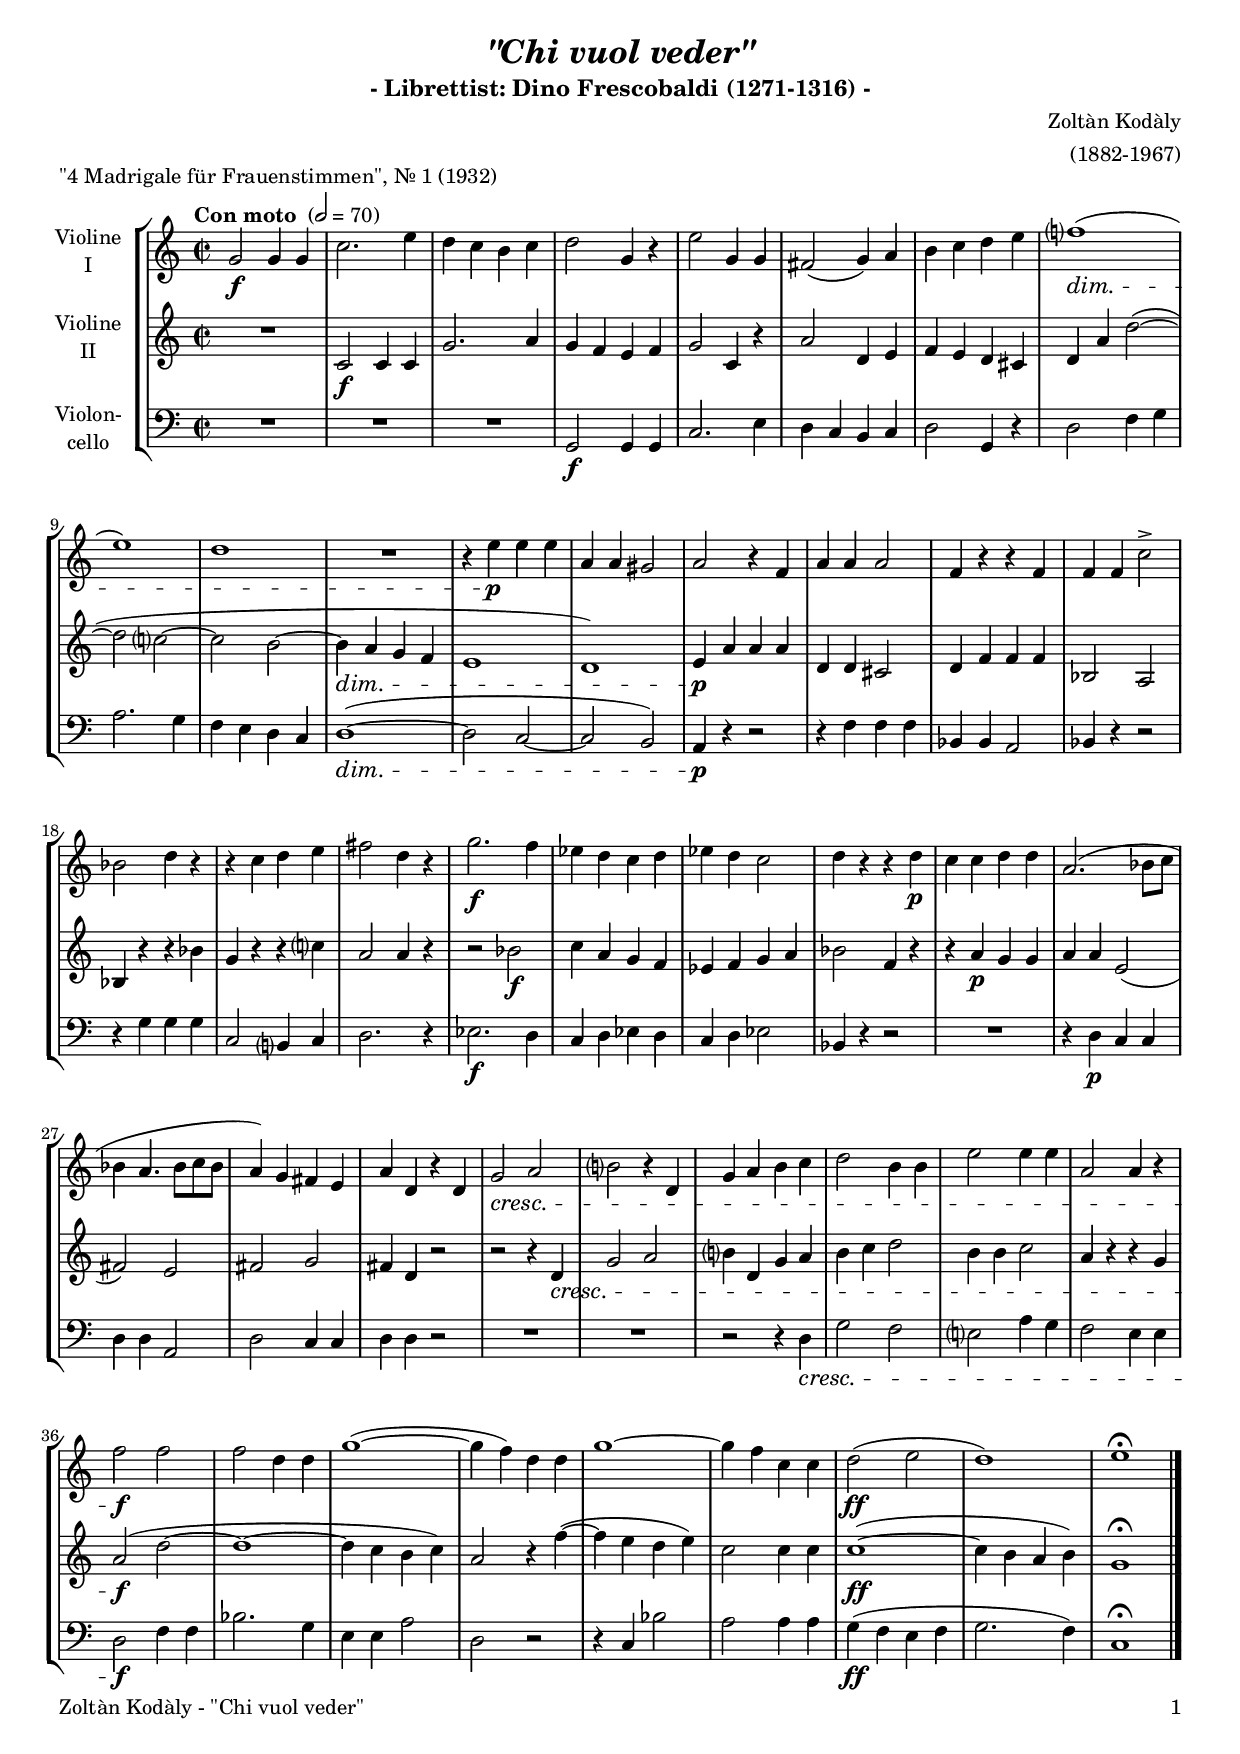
\version "2.24.4"
\include "deutsch.ly"
  
#(set-global-staff-size 18)

\header {
  title     = \markup \bold \italic "\"Chi vuol veder\""
  subtitle  = "- Librettist: Dino Frescobaldi (1271-1316) -"
  composer  = "Zoltàn Kodàly"
  arranger  = "(1882-1967)"
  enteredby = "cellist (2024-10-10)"
  piece     = "\"4 Madrigale für Frauenstimmen\", Nr. 1 (1932)"
}

voiceconsts = {
  \key c \major
  \time 2/2
  \clef "treble"
%  \numericTimeSignature
  \compressEmptyMeasures
% Set default beaming for all staves
%  \set Timing.beamExceptions = #'()
%  \set Timing.baseMoment     = #(ly:make-moment 1 4)
%  \set Timing.beatStructure  = #'(1 1 1 1)
  \tempo "Con moto " 2=70
}

mivl = "violin"
miva = "viola"
mipz = "pizzicato strings"
mivc = "cello"

boxa = { \bar "||" \mark \markup \box \italic "A" \key g \minor }
boxb = { \bar "||" \mark \markup \box \italic "B" \key d \minor }
boxc = { \bar "||" \mark \markup \box \italic "C" \key a \minor }

va = \relative c'' {
  \voiceconsts

  g2\f g4 g
  c2. e4
  d c h c
  d2 g,4 r
  e'2 g,4 g

  fis2( g4) a
  h c d e
  f?1(\dim
  e)
  d

  R
  r4 e\p e e
  a, a gis2
  a r4 f
  a a a2

  f4 r r f
  f f c'2->
  b d4 r
  r c d e
  fis2 d4 r

  g2.\f f4
  es d c d
  es d c2
  d4 r r d\p
  c c d d

  a2.( b8 c
  b4 a4. b8 c b
  a4) g fis e
  a d, r d
  g2\cresc a

  h? r4 d,
  g a h c
  d2 h4 h
  e2 e4 e

  a,2 a4 r
  f'2\f f
  f d4 d
  g1(~
  g4 f) d d

  g1~
  g4 f c c
  d2(\ff e
  d1)
  e\fermata \bar "|."
}

vb = \relative c' {
  \voiceconsts

  R1
  c2\f c4 c
  g'2. a4
  g f e f
  g2 c,4 r

  a'2 d,4 e
  f e d cis
  d a' d2(~
  d c?~
  c h~

  h4\dim a g f
  e1
  d)
  e4\p a a a
  d, d cis2

  d4 f f f
  b,2 a
  b4 r r b'
  g r r c?
  a2 a4 r

  r2 b\f
  c4 a g f
  es f g a
  b2 f4 r
  r a\p g g

  a a e2(
  fis) e
  fis g
  fis4 d r2
  r r4 d\cresc

  g2 a
  h?4 d, g a
  h c d2
  h4 h c2

  a4 r r g
  a2(\f d~
  d1~
  d4 c h c)
  a2 r4 f'(~

  f e d e)
  c2 c4 c
  c1(~\ff
  c4 h a h)
  g1\fermata \bar "|."
}

vc = \relative c {
  \voiceconsts
  \clef "bass"

  R1*3
  g2\f g4 g
  c2. e4

  d c h c
  d2 g,4 r
  d'2 f4 g
  a2. g4
  f e d c

  d1(~\dim
  d2 c~
  c h)
  a4\p r r2
  r4 f' f f

  b, b a2
  b4 r r2
  r4 g' g g
  c,2 h?4 c
  d2. r4

  es2.\f d4
  c d es d
  c d es2
  b4 r r2
  R1

  r4 d\p c c
  d d a2
  d c4 c
  d d r2
  R1*2

  r2 r4 d\cresc
  g2 f
  e? a4 g

  f2 e4 e
  d2\f f4 f
  b2. g4
  e e a2
  d, r

  r4 c b'2
  a a4 a
  g(\ff f e f
  g2. f4)
  c1\fermata \bar "|."
}


music = \new StaffGroup <<
      \new Staff {
	\set Staff.midiInstrument = \mivl
	\set Staff.instrumentName = \markup \center-column { "Violine" "I" }
	\transpose c c { \va }
      }

      \new Staff {
	\set Staff.midiInstrument = \mivl
	\set Staff.instrumentName = \markup \center-column { "Violine" "II" }
	\transpose c c { \vb }
      }

      \new Staff {
	\set Staff.midiInstrument = \mivc
	\set Staff.instrumentName = \markup \center-column { "Violon-" "cello" }
	\transpose c c { \vc }
      }
>>

\book {
  \paper {
    print-page-number = ##t
    print-first-page-number = ##t
    ragged-last-bottom = ##f
    oddHeaderMarkup = \markup \null
    evenHeaderMarkup = \markup \null
    oddFooterMarkup = \markup {
      \fill-line {
        \if \should-print-page-number
        "Zoltàn Kodàly - \"Chi vuol veder\"" \fromproperty #'page:page-number-string
      }
    }
    evenFooterMarkup = \oddFooterMarkup
  } \score {
    \music
    \layout {}
  }

  \score {
    \unfoldRepeats \music

    \midi {
      \context {
        \Score
      }
    }
  }
}
